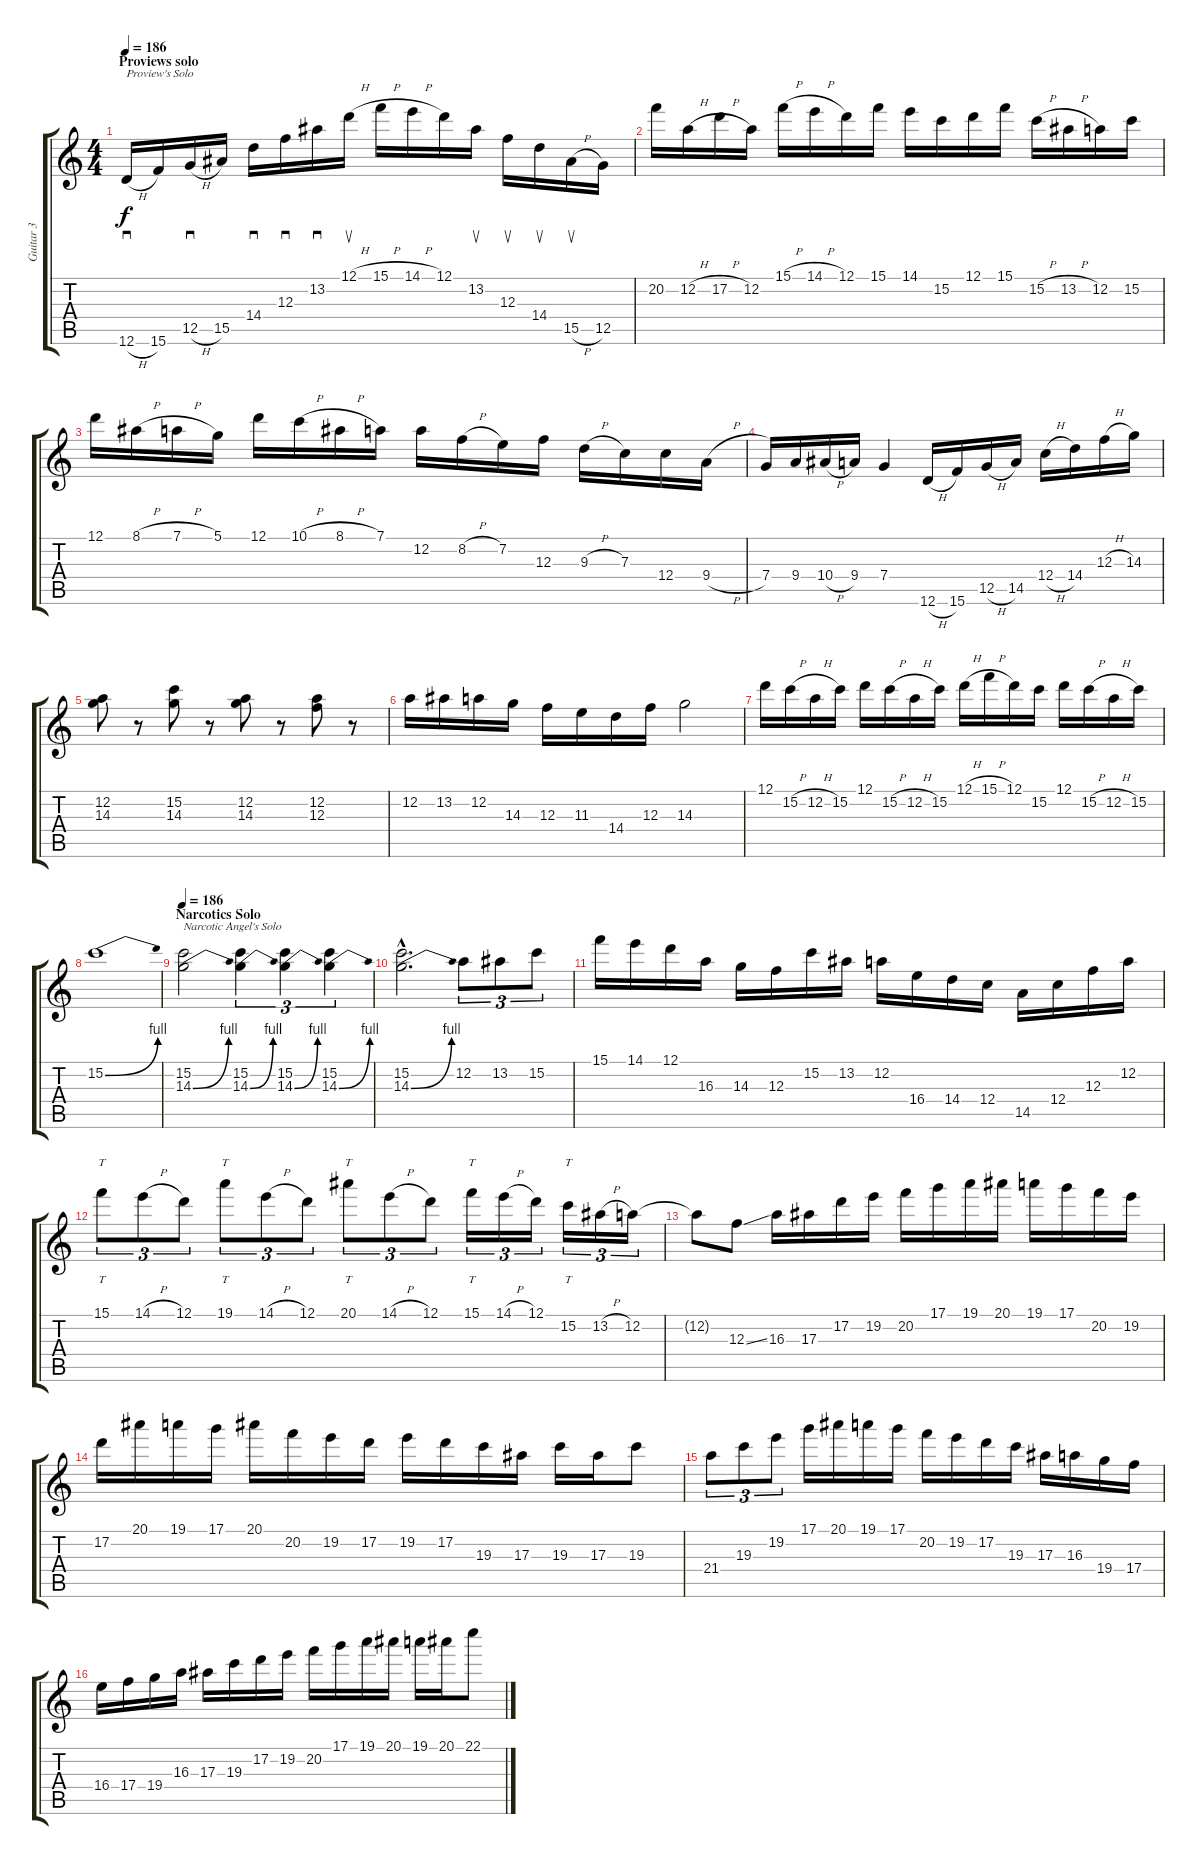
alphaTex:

\track ("Guitar 3" "Guitar 3") {instrument distortionguitar}
\staff {score tabs}
\tuning (D4 A3 F3 C3 G2 D2) {hide}
\ts (4 4)
\section ("" "Proviews solo")
\tempo 186
\clef g2
\ks c
12.6{h}.16{sd txt "Proview's Solo" dy f} 15.6.16 12.5{h}.16{sd} 15.5.16 14.4.16{sd} 12.3.16{sd} 13.2.16{sd} 12.1{h}.16{su} 15.1{h}.16 14.1{h}.16 12.1.16 13.2.16{su} 12.3.16{su} 14.4.16{su} 15.5{h}.16{su} 12.5.16 |
20.2.16 12.2{h}.16 17.2{h}.16 12.2.16 15.1{h}.16 14.1{h}.16 12.1.16 15.1.16 14.1.16 15.2.16 12.1.16 15.1.16 15.2{h}.16 13.2{h}.16 12.2.16 15.2.16 |
12.1.16 8.1{h}.16 7.1{h}.16 5.1.16 12.1.16 10.1{h}.16 8.1{h}.16 7.1.16 12.2.16 8.2{h}.16 7.2.16 12.3.16 9.3{h}.16 7.3.16 12.4.16 9.4{h}.16 |
7.4.16 9.4.16 10.4{h}.16 9.4.16 7.4.4 12.6{h}.16 15.6.16 12.5{h}.16 14.5.16 12.4{h}.16 14.4.16 12.3{h}.16 14.3.16 |
(12.2 14.3).8 r.8 (15.2 14.3).8 r.8 (12.2 14.3).8 r.8 (12.2 12.3).8 r.8 |
12.2.16 13.2.16 12.2.16 14.3.16 12.3.16 11.3.16 14.4.16 12.3.16 14.3.2 |
12.1.16 15.2{h}.16 12.2{h}.16 15.2.16 12.1.16 15.2{h}.16 12.2{h}.16 15.2.16 12.1{h}.16 15.1{h}.16 12.1.16 15.2.16 12.1.16 15.2{h}.16 12.2{h}.16 15.2.16 |
15.2{be (bend 0 0 60 4)}.1 |
\section ("" "Narcotics Solo")
\tempo 186
(15.2 14.3{be (bend 0 0 60 4)}).2{txt "Narcotic Angel's Solo"} (15.2 14.3{be (bend 0 0 60 4)}).4{tu (3 2)} (15.2 14.3{be (bend 0 0 60 4)}).4{tu (3 2)} (15.2 14.3{be (bend 0 0 60 4)}).4{tu (3 2)} |
(15.2{hac} 14.3{be (bend 0 0 60 4) hac}).2{d} 12.2.8{tu (3 2)} 13.2.8{tu (3 2)} 15.2.8{tu (3 2)} |
15.1.16 14.1.16 12.1.16 16.3.16 14.3.16 12.3.16 15.2.16 13.2.16 12.2.16 16.4.16 14.4.16 12.4.16 14.5.16 12.4.16 12.3.16 12.2.16 |
15.1.8{tt tu (3 2)} 14.1{h}.8{tu (3 2)} 12.1.8{tu (3 2)} 19.1.8{tt tu (3 2)} 14.1{h}.8{tu (3 2)} 12.1.8{tu (3 2)} 20.1.8{tt tu (3 2)} 14.1{h}.8{tu (3 2)} 12.1.8{tu (3 2)} 15.1.16{tt tu (3 2)} 14.1{h}.16{tu (3 2)} 12.1.16{tu (3 2)} 15.2.16{tt tu (3 2)} 13.2{h}.16{tu (3 2)} 12.2.16{tu (3 2)} |
12.2{t}.8 12.3{ss}.8 16.3.16 17.3.16 17.2.16 19.2.16 20.2.16 17.1.16 19.1.16 20.1.16 19.1.16 17.1.16 20.2.16 19.2.16 |
17.2.16 20.1.16 19.1.16 17.1.16 20.1.16 20.2.16 19.2.16 17.2.16 19.2.16 17.2.16 19.3.16 17.3.16 19.3.16 17.3.16 19.3.8 |
21.4.8{tu (3 2)} 19.3.8{tu (3 2)} 19.2.8{tu (3 2)} 17.1.16 20.1.16 19.1.16 17.1.16 20.2.16 19.2.16 17.2.16 19.3.16 17.3.16 16.3.16 19.4.16 17.4.16 |
16.4.16 17.4.16 19.4.16 16.3.16 17.3.16 19.3.16 17.2.16 19.2.16 20.2.16 17.1.16 19.1.16 20.1.16 19.1.16 20.1.16 22.1.8
